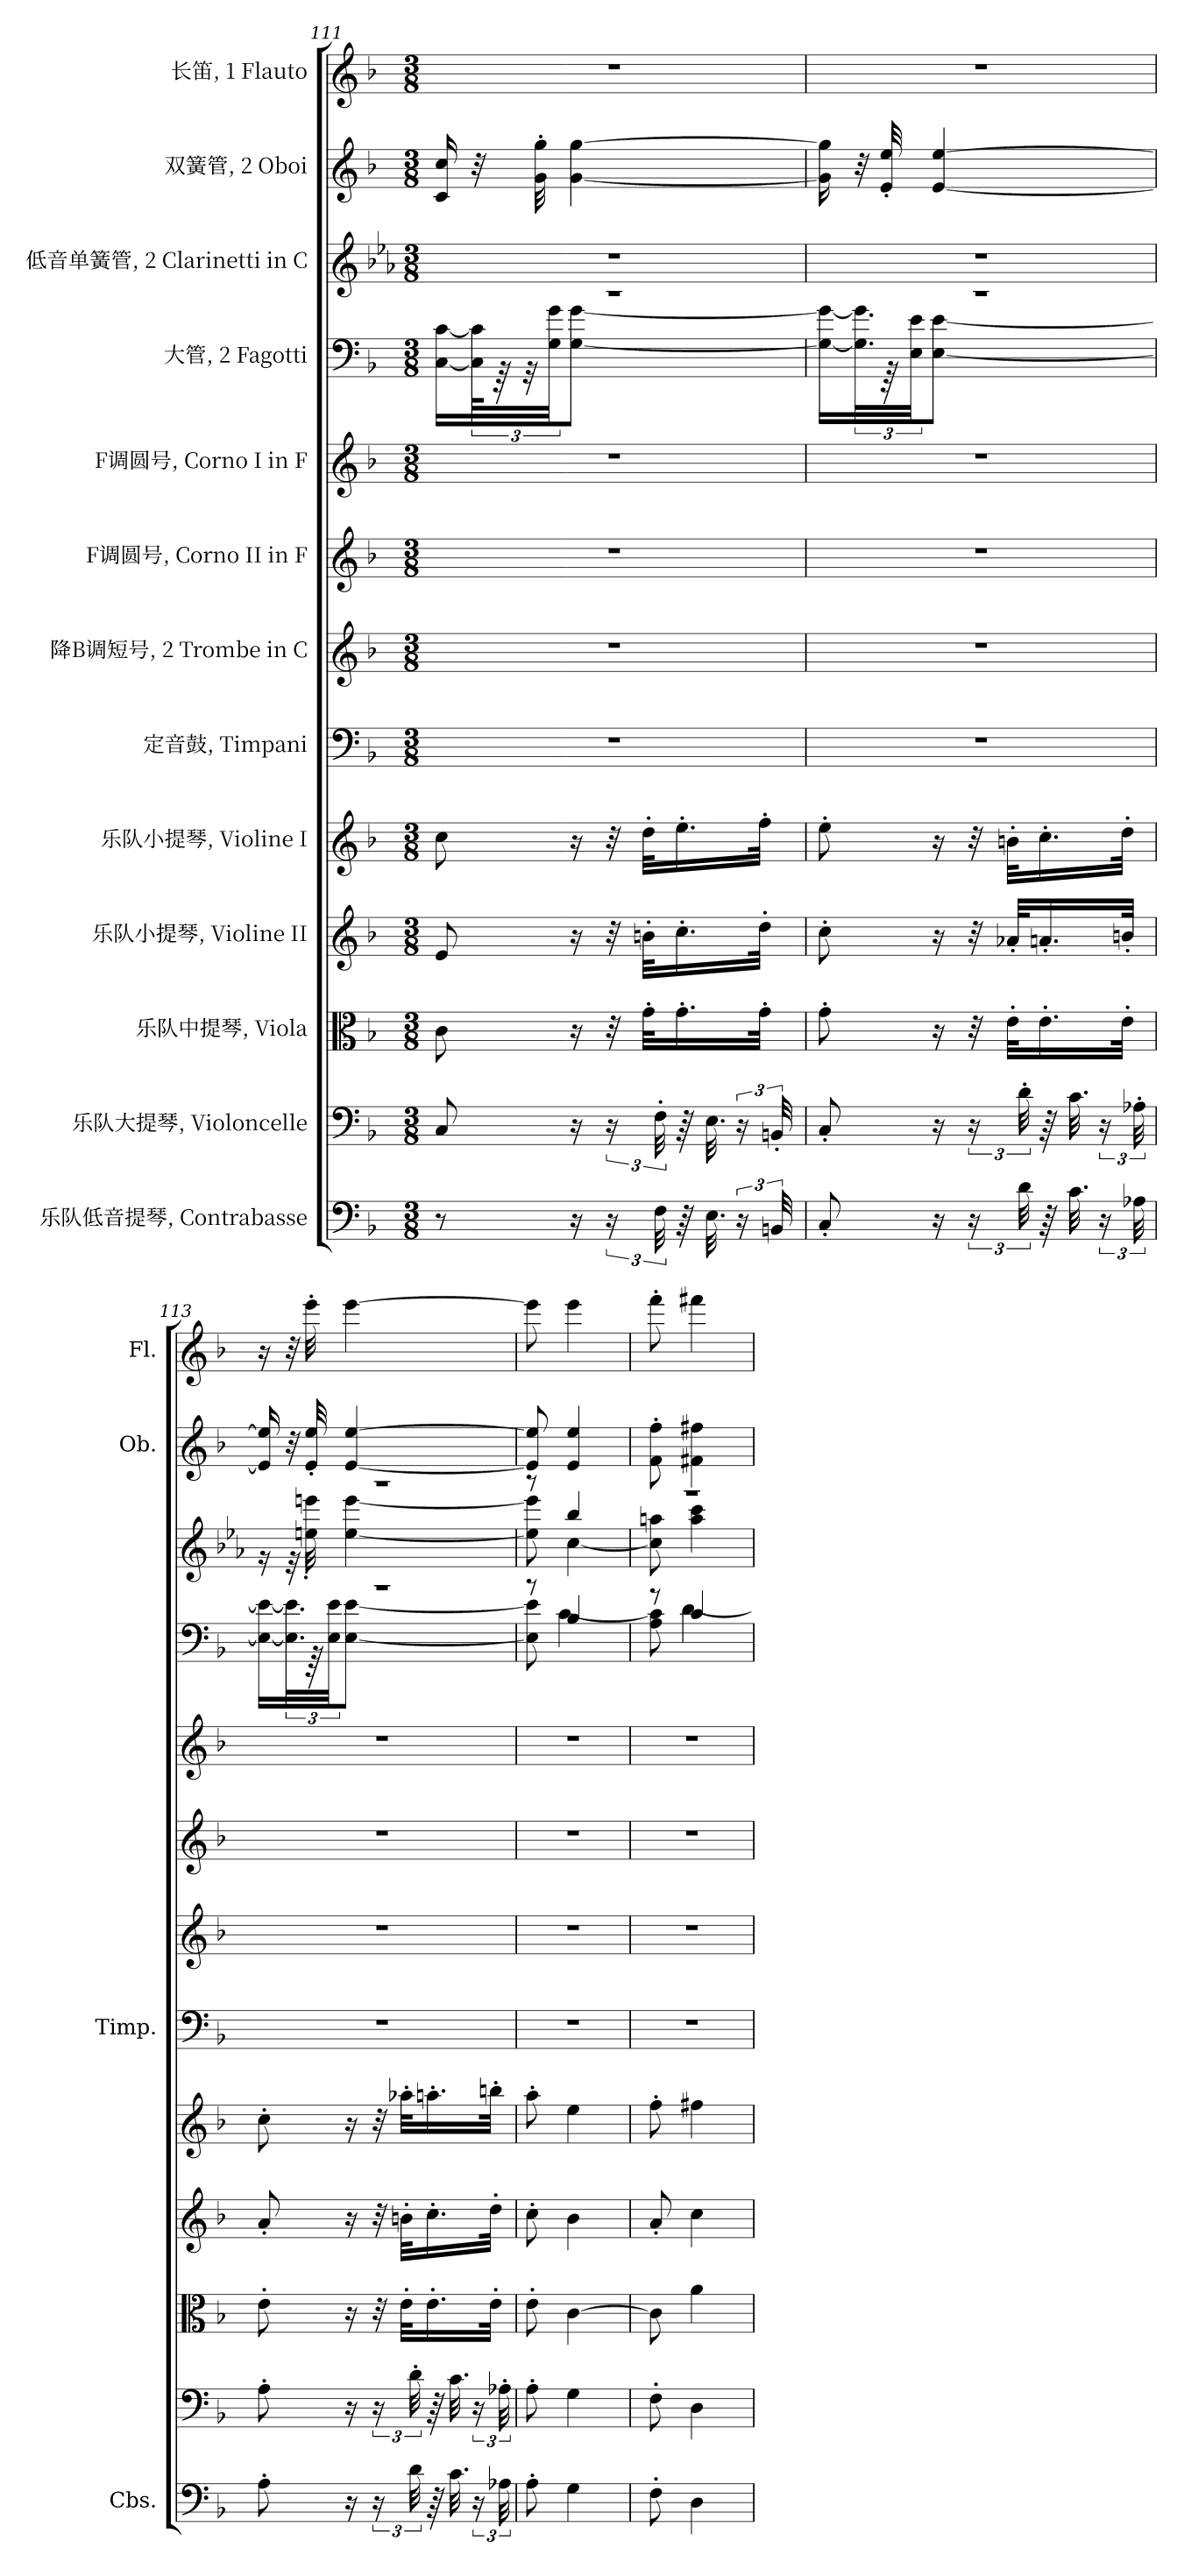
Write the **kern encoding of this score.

**kern	**kern	**kern	**kern	**kern	**kern	**kern	**kern	**kern	**kern	**kern	**kern	**kern
*part13	*part12	*part11	*part10	*part9	*part8	*part7	*part6	*part5	*part4	*part3	*part2	*part1
*staff13	*staff12	*staff11	*staff10	*staff9	*staff8	*staff7	*staff6	*staff5	*staff4	*staff3	*staff2	*staff1
*I"乐队低音提琴, Contrabasse	*I"乐队大提琴, Violoncelle	*I"乐队中提琴, Viola	*I"乐队小提琴, Violine II	*I"乐队小提琴, Violine I	*I"定音鼓, Timpani	*I"降B调短号, 2 Trombe in C	*I"F调圆号, Corno II in F	*I"F调圆号, Corno I in F	*I"大管, 2 Fagotti	*I"低音单簧管, 2 Clarinetti in C	*I"双簧管, 2 Oboi	*I"长笛, 1 Flauto
*I'Cbs.	*	*	*	*	*I'Timp.	*	*	*	*	*	*I'Ob.	*I'Fl.
!!LO:PB:g=z
*clefF4	*clefF4	*clefC3	*clefG2	*clefG2	*clefF4	*clefG2	*clefG2	*clefG2	*clefF4	*clefG2	*clefG2	*clefG2
*ITrd7c12	*	*	*	*	*	*ITrd1c2	*ITrd4c7	*ITrd4c7	*	*ITrd8c14	*	*
*k[b-]	*k[b-]	*k[b-]	*k[b-]	*k[b-]	*k[b-]	*k[b-e-a-]	*k[b-e-]	*k[b-e-]	*k[b-]	*k[b-e-a-]	*k[b-]	*k[b-]
*M3/8	*M3/8	*M3/8	*M3/8	*M3/8	*M3/8	*M3/8	*M3/8	*M3/8	*M3/8	*M3/8	*M3/8	*M3/8
*MM42	*MM42	*MM42	*MM42	*MM42	*MM42	*MM42	*MM42	*MM42	*MM42	*MM42	*MM42	*MM42
=111	=111	=111	=111	=111	=111	=111	=111	=111	=111	=111	=111	=111
*	*	*	*	*	*	*	*	*	*^	*	*	*
8r	8C/	8c\	8e/	8cc\	4.r	4.r	4.r	4.r	4.r	[16C\ [16c\LL	4.r	16c/ 16cc/	4.r
.	.	.	.	.	.	.	.	.	.	96C\] 96c\]JJkk	.	32r	.
.	.	.	.	.	.	.	.	.	.	96r	.	.	.
.	.	.	.	.	.	.	.	.	.	48r	.	.	.
.	.	.	.	.	.	.	.	.	.	.	.	32g\' 32gg\'	.
.	.	.	.	.	.	.	.	.	.	48G\ 48g\	.	.	.
16r	16r	16r	16r	16r	.	.	.	.	.	[4G\ [4g\	.	[4g\ [4gg\	.
24r	24r	32r	32r	32r	.	.	.	.	.	.	.	.	.
.	.	32g'\KLL	32bn'\KLL	32dd'\KLL	.	.	.	.	.	.	.	.	.
48FF\	48F'\	.	.	.	.	.	.	.	.	.	.	.	.
64r	64r	16.g'\	16.cc'\	16.ee'\	.	.	.	.	.	.	.	.	.
32.EE\	32.E\	.	.	.	.	.	.	.	.	.	.	.	.
24r	24r	.	.	.	.	.	.	.	.	.	.	.	.
.	.	32g'\JJk	32dd'\JJk	32ff'\JJk	.	.	.	.	.	.	.	.	.
48BBBn/	48BBn'/	.	.	.	.	.	.	.	.	.	.	.	.
=112	=112	=112	=112	=112	=112	=112	=112	=112	=112	=112	=112	=112	=112
*	*	*	*	*	*	*	*	*	*	*	*	*	*MM42
8CC'/	8C'/	8g'\	8cc'\	8ee'\	4.r	4.r	4.r	4.r	4.r	16G\_ 16g\_LL	4.r	16g\] 16gg\]	4.r
.	.	.	.	.	.	.	.	.	.	48.G\] 48.g\]JJk	.	32r	.
.	.	.	.	.	.	.	.	.	.	96r	.	32e/' 32ee/'	.
.	.	.	.	.	.	.	.	.	.	48E\ 48e\	.	.	.
16r	16r	16r	16r	16r	.	.	.	.	.	[4E\ [4e\	.	[4e/ [4ee/	.
24r	24r	32r	32r	32r	.	.	.	.	.	.	.	.	.
.	.	32e'\KLL	32a-X'/KLL	32bn'\KLL	.	.	.	.	.	.	.	.	.
48D\	48d'\	.	.	.	.	.	.	.	.	.	.	.	.
64r	64r	16.e'\	16.an'/	16.cc'\	.	.	.	.	.	.	.	.	.
32.C\	32.c\	.	.	.	.	.	.	.	.	.	.	.	.
24r	24r	.	.	.	.	.	.	.	.	.	.	.	.
.	.	32e'\JJk	32bn'/JJk	32dd'\JJk	.	.	.	.	.	.	.	.	.
48AA-X\	48A-X'\	.	.	.	.	.	.	.	.	.	.	.	.
!!LO:PB:g=z
=113	=113	=113	=113	=113	=113	=113	=113	=113	=113	=113	=113	=113	=113
*	*	*	*	*	*	*	*	*	*	*	*	*	*MM42
*	*	*	*	*	*	*	*	*	*	*	*^	*	*
8AA'\	8A'\	8e'\	8a'/	8cc'\	4.r	4.r	4.r	4.r	4.r	16E\_ 16e\_LL	4.r	16r	16e/] 16ee/]	16r
.	.	.	.	.	.	.	.	.	.	48.E\] 48.e\]JJk	.	32r	32r	32r
.	.	.	.	.	.	.	.	.	.	96r	.	32en\' 32een\'	32e/' 32ee/'	32eee'\
.	.	.	.	.	.	.	.	.	.	48E\ 48e\	.	.	.	.
*	*	*	*	*	*	*	*	*	*	*	*	*	*	*MM46
16r	16r	16r	16r	16r	.	.	.	.	.	[4E\ [4e\	.	[4e\ [4ee\	[4e/ [4ee/	[4eee\
24r	24r	32r	32r	32r	.	.	.	.	.	.	.	.	.	.
.	.	32e'\KLL	32bn'\KLL	32aa-X'\KLL	.	.	.	.	.	.	.	.	.	.
48D\	48d'\	.	.	.	.	.	.	.	.	.	.	.	.	.
64r	64r	16.e'\	16.cc'\	16.aan'\	.	.	.	.	.	.	.	.	.	.
32.C\	32.c\	.	.	.	.	.	.	.	.	.	.	.	.	.
24r	24r	.	.	.	.	.	.	.	.	.	.	.	.	.
.	.	32e'\JJk	32dd'\JJk	32bbn'\JJk	.	.	.	.	.	.	.	.	.	.
48AA-X\	48A-X'\	.	.	.	.	.	.	.	.	.	.	.	.	.
=114	=114	=114	=114	=114	=114	=114	=114	=114	=114	=114	=114	=114	=114	=114
*	*	*	*	*	*	*	*	*	*	*	*	*	*	*MM41
8AA'\	8A'\	8e'\	8cc'\	8aa'\	4.r	4.r	4.r	4.r	8r	8E\] 8e\]	8r	8e\] 8ee\]	8e/] 8ee/]	8eee\]
*	*	*	*	*	*	*	*	*	*	*	*	*	*	*MM44
4GG\	4G\	[4c\	4b-\	4ee\	.	.	.	.	4B-/	[4c\	4b-/	[4c\	4e/ 4ee/	4eee\
=115	=115	=115	=115	=115	=115	=115	=115	=115	=115	=115	=115	=115	=115	=115
*	*	*	*	*	*	*	*	*	*	*	*	*	*	*MM41
8FF'\	8F'\	8c\]	8a'/	8ff'\	4.r	4.r	4.r	4.r	8r	8A\ 8c\]	4.r	8c\] 8an\	8f\' 8ff\'	8fff'\
*	*	*	*	*	*	*	*	*	*	*	*	*	*	*MM44
4DD\	4D\	4a\	4cc\	4ff#X\	.	.	.	.	4c/	[4d\	.	4a\ 4cc\	4f#X\ 4ff#X\	4fff#X\
*	*	*	*	*	*	*	*	*	*v	*v	*	*	*	*
*	*	*	*	*	*	*	*	*	*	*v	*v	*	*
=	=	=	=	=	=	=	=	=	=	=	=	=
*-	*-	*-	*-	*-	*-	*-	*-	*-	*-	*-	*-	*-
